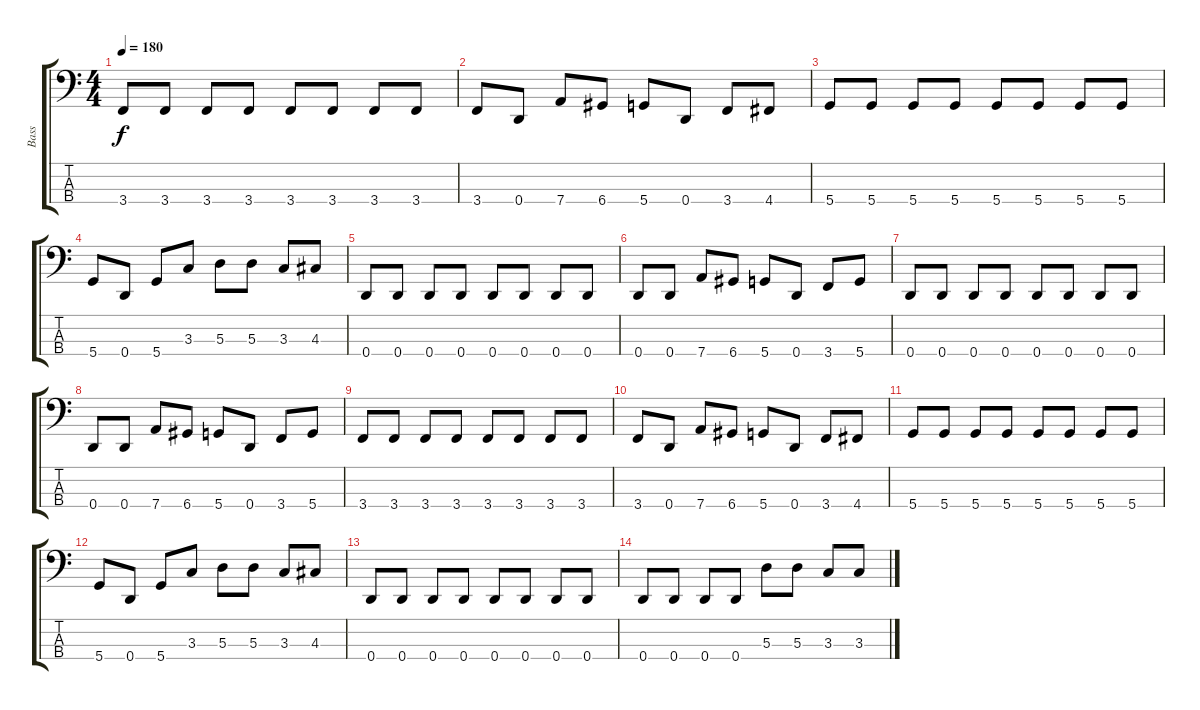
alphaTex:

\track ("Bass" "Bass") {instrument electricbasspick}
\staff {score tabs}
\tuning (G2 D2 A1 D1) {hide}
\ts (4 4)
\tempo 180
\clef f4
\ks c
3.4.8{dy f} 3.4.8 3.4.8 3.4.8 3.4.8 3.4.8 3.4.8 3.4.8 |
3.4.8 0.4.8 7.4.8 6.4.8 5.4.8 0.4.8 3.4.8 4.4.8 |
5.4.8 5.4.8 5.4.8 5.4.8 5.4.8 5.4.8 5.4.8 5.4.8 |
5.4.8 0.4.8 5.4.8 3.3.8 5.3.8 5.3.8 3.3.8 4.3.8 |
0.4.8 0.4.8 0.4.8 0.4.8 0.4.8 0.4.8 0.4.8 0.4.8 |
0.4.8 0.4.8 7.4.8 6.4.8 5.4.8 0.4.8 3.4.8 5.4.8 |
0.4.8 0.4.8 0.4.8 0.4.8 0.4.8 0.4.8 0.4.8 0.4.8 |
0.4.8 0.4.8 7.4.8 6.4.8 5.4.8 0.4.8 3.4.8 5.4.8 |
3.4.8 3.4.8 3.4.8 3.4.8 3.4.8 3.4.8 3.4.8 3.4.8 |
3.4.8 0.4.8 7.4.8 6.4.8 5.4.8 0.4.8 3.4.8 4.4.8 |
5.4.8 5.4.8 5.4.8 5.4.8 5.4.8 5.4.8 5.4.8 5.4.8 |
5.4.8 0.4.8 5.4.8 3.3.8 5.3.8 5.3.8 3.3.8 4.3.8 |
0.4.8 0.4.8 0.4.8 0.4.8 0.4.8 0.4.8 0.4.8 0.4.8 |
0.4.8 0.4.8 0.4.8 0.4.8 5.3.8 5.3.8 3.3.8 3.3.8
